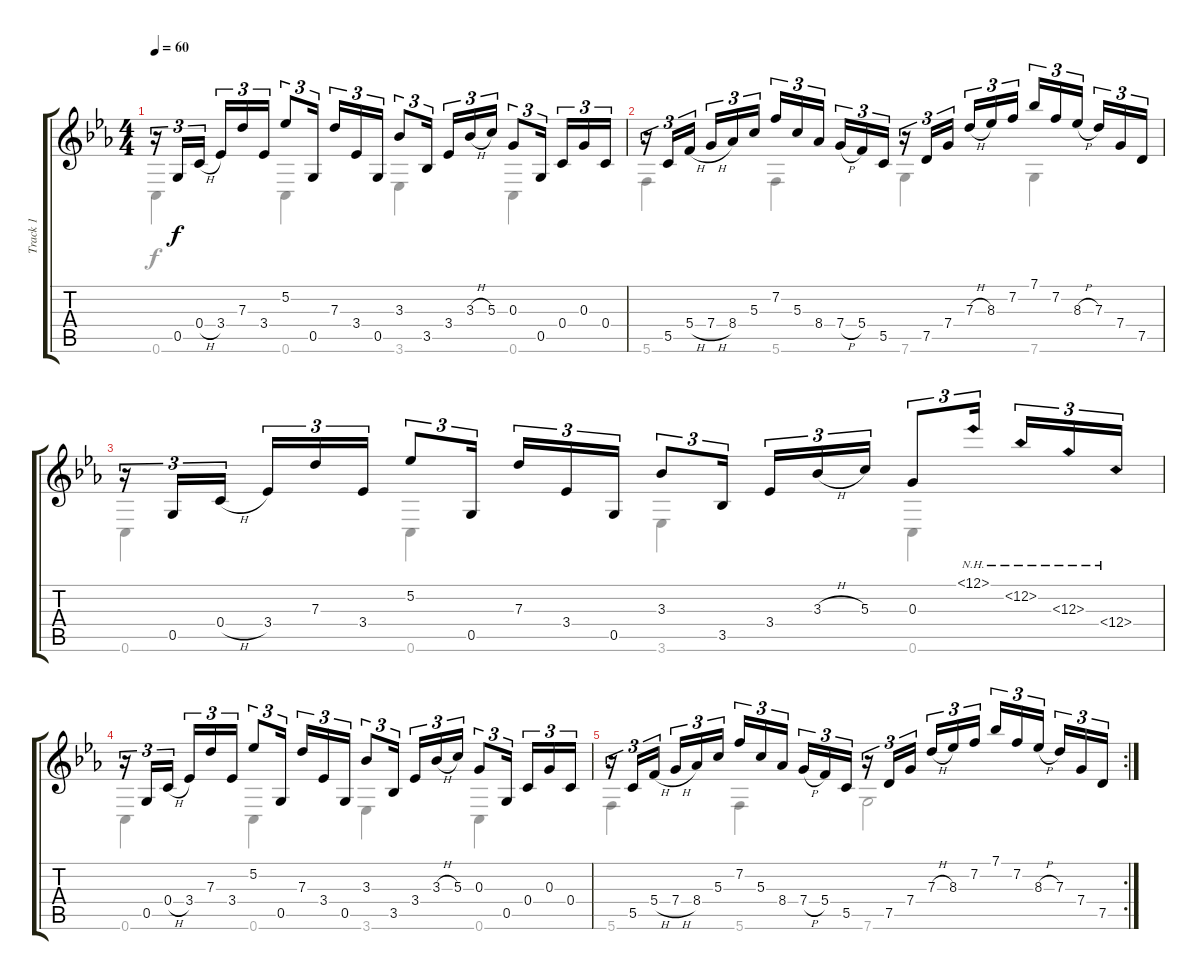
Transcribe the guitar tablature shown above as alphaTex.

\track ("Track 1" "Track 1") {instrument acousticguitarsteel}
\staff {score tabs}
\tuning (Eb4 Bb3 G3 C3 G2 C2) {hide}
\voice
\ts (4 4)
\tempo 60
\clef g2
\ks cminor
r.16{tu (3 2) dy f} 0.5.16{tu (3 2)} 0.4{h}.16{tu (3 2) beam splitsecondary} 3.4.16{tu (3 2)} 7.3.16{tu (3 2)} 3.4.16{tu (3 2)} 5.2.8{tu (3 2)} 0.5.16{tu (3 2) beam splitsecondary} 7.3.16{tu (3 2)} 3.4.16{tu (3 2)} 0.5.16{tu (3 2)} 3.3.8{tu (3 2)} 3.5.16{tu (3 2) beam splitsecondary} 3.4.16{tu (3 2)} 3.3{h}.16{tu (3 2)} 5.3.16{tu (3 2)} 0.3.8{tu (3 2)} 0.5.16{tu (3 2) beam splitsecondary} 0.4.16{tu (3 2)} 0.3.16{tu (3 2)} 0.4.16{tu (3 2)} |
r.16{tu (3 2)} 5.5.16{tu (3 2)} 5.4{h}.16{tu (3 2) beam splitsecondary} 7.4{h}.16{tu (3 2)} 8.4.16{tu (3 2)} 5.3.16{tu (3 2)} 7.2.16{tu (3 2)} 5.3.16{tu (3 2)} 8.4.16{tu (3 2) beam splitsecondary} 7.4{h}.16{tu (3 2)} 5.4.16{tu (3 2)} 5.5.16{tu (3 2)} r.16{tu (3 2)} 7.5.16{tu (3 2)} 7.4.16{tu (3 2) beam splitsecondary} 7.3{h}.16{tu (3 2)} 8.3.16{tu (3 2)} 7.2.16{tu (3 2)} 7.1.16{tu (3 2)} 7.2.16{tu (3 2)} 8.3{h}.16{tu (3 2) beam splitsecondary} 7.3.16{tu (3 2)} 7.4.16{tu (3 2)} 7.5.16{tu (3 2)} |
r.16{tu (3 2)} 0.5.16{tu (3 2)} 0.4{h}.16{tu (3 2) beam splitsecondary} 3.4.16{tu (3 2)} 7.3.16{tu (3 2)} 3.4.16{tu (3 2)} 5.2.8{tu (3 2)} 0.5.16{tu (3 2) beam splitsecondary} 7.3.16{tu (3 2)} 3.4.16{tu (3 2)} 0.5.16{tu (3 2)} 3.3.8{tu (3 2)} 3.5.16{tu (3 2) beam splitsecondary} 3.4.16{tu (3 2)} 3.3{h}.16{tu (3 2)} 5.3.16{tu (3 2)} 0.3.8{tu (3 2)} 12.1{nh}.16{tu (3 2) beam splitsecondary} 12.2{nh}.16{tu (3 2)} 12.3{nh}.16{tu (3 2)} 12.4{nh}.16{tu (3 2)} |
r.16{tu (3 2)} 0.5.16{tu (3 2)} 0.4{h}.16{tu (3 2) beam splitsecondary} 3.4.16{tu (3 2)} 7.3.16{tu (3 2)} 3.4.16{tu (3 2)} 5.2.8{tu (3 2)} 0.5.16{tu (3 2) beam splitsecondary} 7.3.16{tu (3 2)} 3.4.16{tu (3 2)} 0.5.16{tu (3 2)} 3.3.8{tu (3 2)} 3.5.16{tu (3 2) beam splitsecondary} 3.4.16{tu (3 2)} 3.3{h}.16{tu (3 2)} 5.3.16{tu (3 2)} 0.3.8{tu (3 2)} 0.5.16{tu (3 2) beam splitsecondary} 0.4.16{tu (3 2)} 0.3.16{tu (3 2)} 0.4.16{tu (3 2)} |
\rc 2
r.16{tu (3 2)} 5.5.16{tu (3 2)} 5.4{h}.16{tu (3 2) beam splitsecondary} 7.4{h}.16{tu (3 2)} 8.4.16{tu (3 2)} 5.3.16{tu (3 2)} 7.2.16{tu (3 2)} 5.3.16{tu (3 2)} 8.4.16{tu (3 2) beam splitsecondary} 7.4{h}.16{tu (3 2)} 5.4.16{tu (3 2)} 5.5.16{tu (3 2)} r.16{tu (3 2)} 7.5.16{tu (3 2)} 7.4.16{tu (3 2) beam splitsecondary} 7.3{h}.16{tu (3 2)} 8.3.16{tu (3 2)} 7.2.16{tu (3 2)} 7.1.16{tu (3 2)} 7.2.16{tu (3 2)} 8.3{h}.16{tu (3 2) beam splitsecondary} 7.3.16{tu (3 2)} 7.4.16{tu (3 2)} 7.5.16{tu (3 2)}
\voice
\clef g2
\ottava regular
\simile none
\ks cminor
0.6.4{dy f} 0.6.4 3.6.4 0.6.4 |
5.6.4 5.6.4 7.6.4 7.6.4 |
0.6.4 0.6.4 3.6.4 0.6.4 |
0.6.4 0.6.4 3.6.4 0.6.4 |
5.6.4 5.6.4 7.6.2
